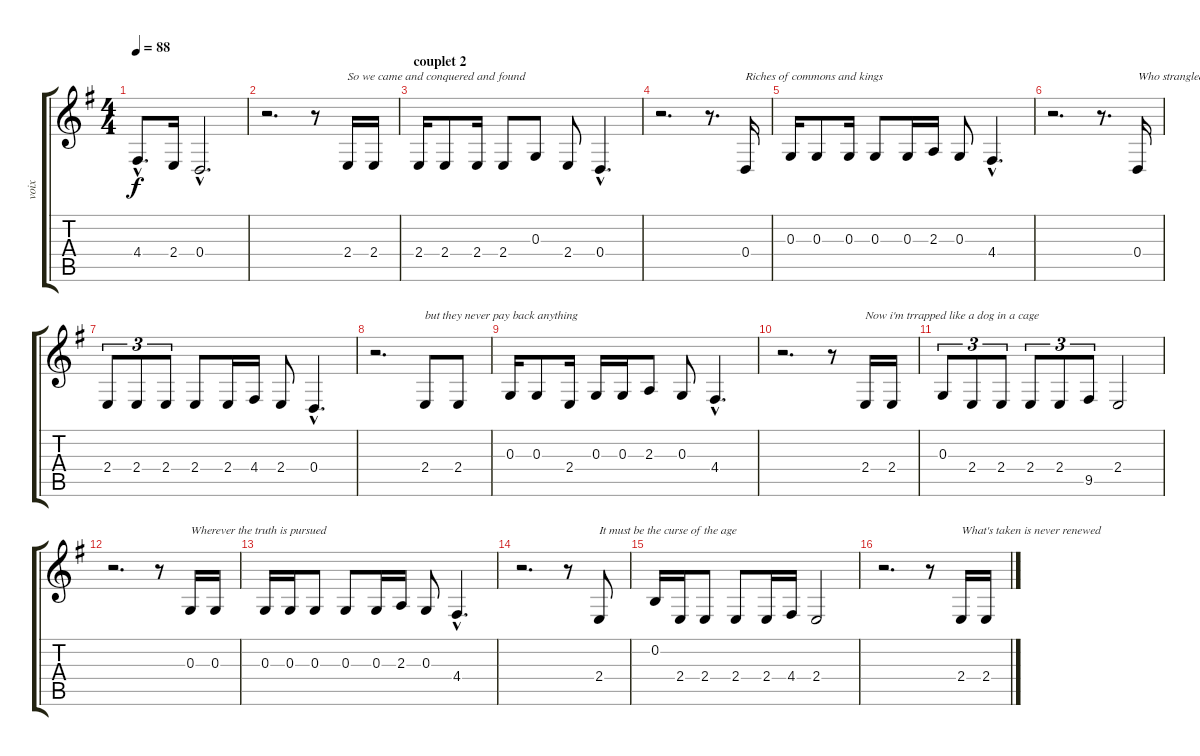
\track ("voix" "voix") {instrument sopranosax}
\staff {score tabs}
\tuning (E4 B3 G3 D3 A2 E2) {hide}
\ts (4 4)
\tempo 88
\clef g2
\ks g
4.4{hac}.8{d dy f} 2.4.16 0.4{hac}.2{d} |
r.2{d} r.8 2.4.16{txt "So we came and conquered and found"} 2.4.16 |
\section ("" "couplet 2")
2.4.16 2.4.8 2.4.16 2.4.8 0.3.8 2.4.8 0.4{hac}.4{d} |
r.2{d} r.8{d} 0.4.16{txt "Riches of commons and kings"} |
0.3.16 0.3.8 0.3.16 0.3.8 0.3.16 2.3.16 0.3.8 4.4{hac}.4{d} |
r.2{d} r.8{d} 0.4.16{txt "Who strangled and wrestled the ground"} |
2.4.8{tu (3 2)} 2.4.8{tu (3 2)} 2.4.8{tu (3 2)} 2.4.8 2.4.16 4.4.16 2.4.8 0.4{hac}.4{d} |
r.2{d} 2.4.8{txt "but they never pay back anything"} 2.4.8 |
0.3.16 0.3.8 2.4.16 0.3.16 0.3.16 2.3.8 0.3.8 4.4{hac}.4{d} |
r.2{d} r.8 2.4.16{txt "Now i'm trrapped like a dog in a cage"} 2.4.16 |
0.3.8{tu (3 2)} 2.4.8{tu (3 2)} 2.4.8{tu (3 2)} 2.4.8{tu (3 2)} 2.4.8{tu (3 2)} 9.5.8{tu (3 2)} 2.4.2 |
r.2{d} r.8 0.3.16{txt "Wherever the truth is pursued"} 0.3.16 |
0.3.16 0.3.16 0.3.8 0.3.8 0.3.16 2.3.16 0.3.8 4.4{hac}.4{d} |
r.2{d} r.8 2.4.8{txt "It must be the curse of the age"} |
0.2.16 2.4.16 2.4.8 2.4.8 2.4.16 4.4.16 2.4.2 |
r.2{d} r.8 2.4.16{txt "What's taken is never renewed"} 2.4.16
